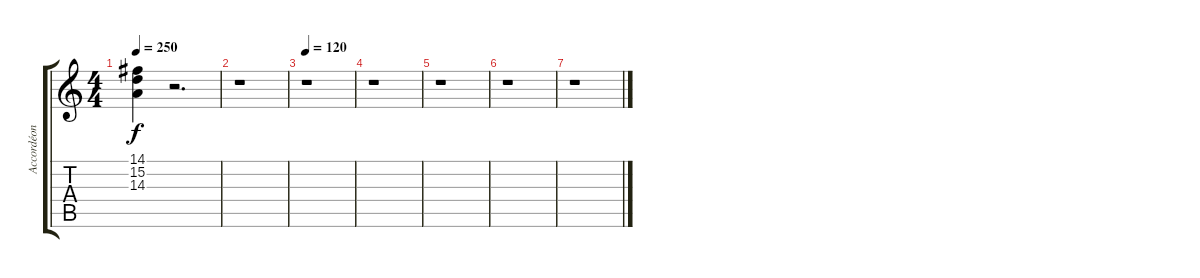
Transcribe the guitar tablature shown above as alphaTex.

\track ("Accordéon" "Accordéon") {instrument accordion}
\staff {score tabs}
\tuning (E4 B3 G3 D3 A2 E2) {hide}
\ts (4 4)
\tempo 250
\clef g2
\ks c
(14.1 15.2 14.3).4{dy f} r.2{d} |
r.1 |
\tempo 120
r.1 |
r.1 |
r.1 |
r.1 |
r.1
